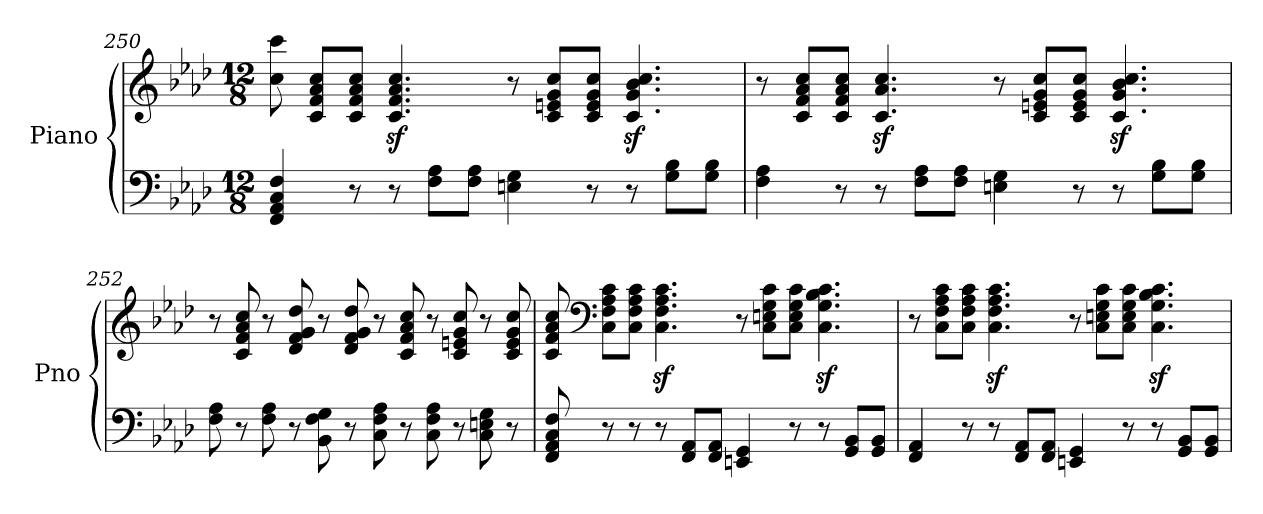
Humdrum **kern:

**kern	**kern
*part1	*part1
*staff2	*staff1
*I"Piano	*
*I'Pno	*
!!LO:LB:g=z
*clefF4	*clefG2
*k[b-e-a-d-]	*k[b-e-a-d-]
*M12/8	*M12/8
=250	=250
4FF/ 4AA-/ 4C/ 4F/	8cc\ 8ccc\
.	8c/ 8f/ 8a-/ 8cc/L
8r	8c/ 8f/ 8a-/ 8cc/J
8r	4.c/z< 4.f/z< 4.a-/z< 4.cc/z<
8F\ 8A-\L	.
8F\ 8A-\J	.
4En\ 4G\	8r
.	8c/ 8en/ 8g/ 8cc/L
8r	8c/ 8e/ 8g/ 8cc/J
8r	4.c/z< 4.g/z< 4.b-/z< 4.cc/z<
8G\ 8B-\L	.
8G\ 8B-\J	.
=251	=251
4F\ 4A-\	8r
.	8c/ 8f/ 8a-/ 8cc/L
8r	8c/ 8f/ 8a-/ 8cc/J
8r	4.c/z< 4.a-/z< 4.cc/z<
8F\ 8A-\L	.
8F\ 8A-\J	.
4En\ 4G\	8r
.	8c/ 8en/ 8g/ 8cc/L
8r	8c/ 8e/ 8g/ 8cc/J
8r	4.c/z< 4.g/z< 4.b-/z< 4.cc/z<
8G\ 8B-\L	.
8G\ 8B-\J	.
!!LO:LB:g=z
=252	=252
8F\ 8A-\	8r
8r	8c/ 8f/ 8a-/ 8cc/
8F\ 8A-\	8r
8r	8d-/ 8f/ 8g/ 8dd-/
8BB-\ 8F\ 8G\	8r
8r	8d-/ 8f/ 8g/ 8dd-/
8C\ 8F\ 8A-\	8r
8r	8c/ 8f/ 8a-/ 8cc/
8C\ 8F\ 8A-\	8r
8r	8c/ 8en/ 8g/ 8cc/
8C\ 8En\ 8G\	8r
8r	8c/ 8e/ 8g/ 8cc/
!!LO:PB:g=z
=253	=253
8FF/ 8AA-/ 8C/ 8F/	8c/ 8f/ 8a-/ 8cc/
*	*clefF4
8r	8C\ 8F\ 8A-\ 8c\L
8r	8C\ 8F\ 8A-\ 8c\J
8r	4.C\z< 4.F\z< 4.A-\z< 4.c\z<
8FF/ 8AA-/L	.
8FF/ 8AA-/J	.
4EEn/ 4GG/	8r
.	8C\ 8En\ 8G\ 8c\L
8r	8C\ 8E\ 8G\ 8c\J
8r	4.C\z< 4.G\z< 4.B-\z< 4.c\z<
8GG/ 8BB-/L	.
8GG/ 8BB-/J	.
=254	=254
4FF/ 4AA-/	8r
.	8C\ 8F\ 8A-\ 8c\L
8r	8C\ 8F\ 8A-\ 8c\J
8r	4.C\z< 4.F\z< 4.A-\z< 4.c\z<
8FF/ 8AA-/L	.
8FF/ 8AA-/J	.
4EEn/ 4GG/	8r
.	8C\ 8En\ 8G\ 8c\L
8r	8C\ 8E\ 8G\ 8c\J
8r	4.C\z< 4.G\z< 4.B-\z< 4.c\z<
8GG/ 8BB-/L	.
8GG/ 8BB-/J	.
=	=
*-	*-
